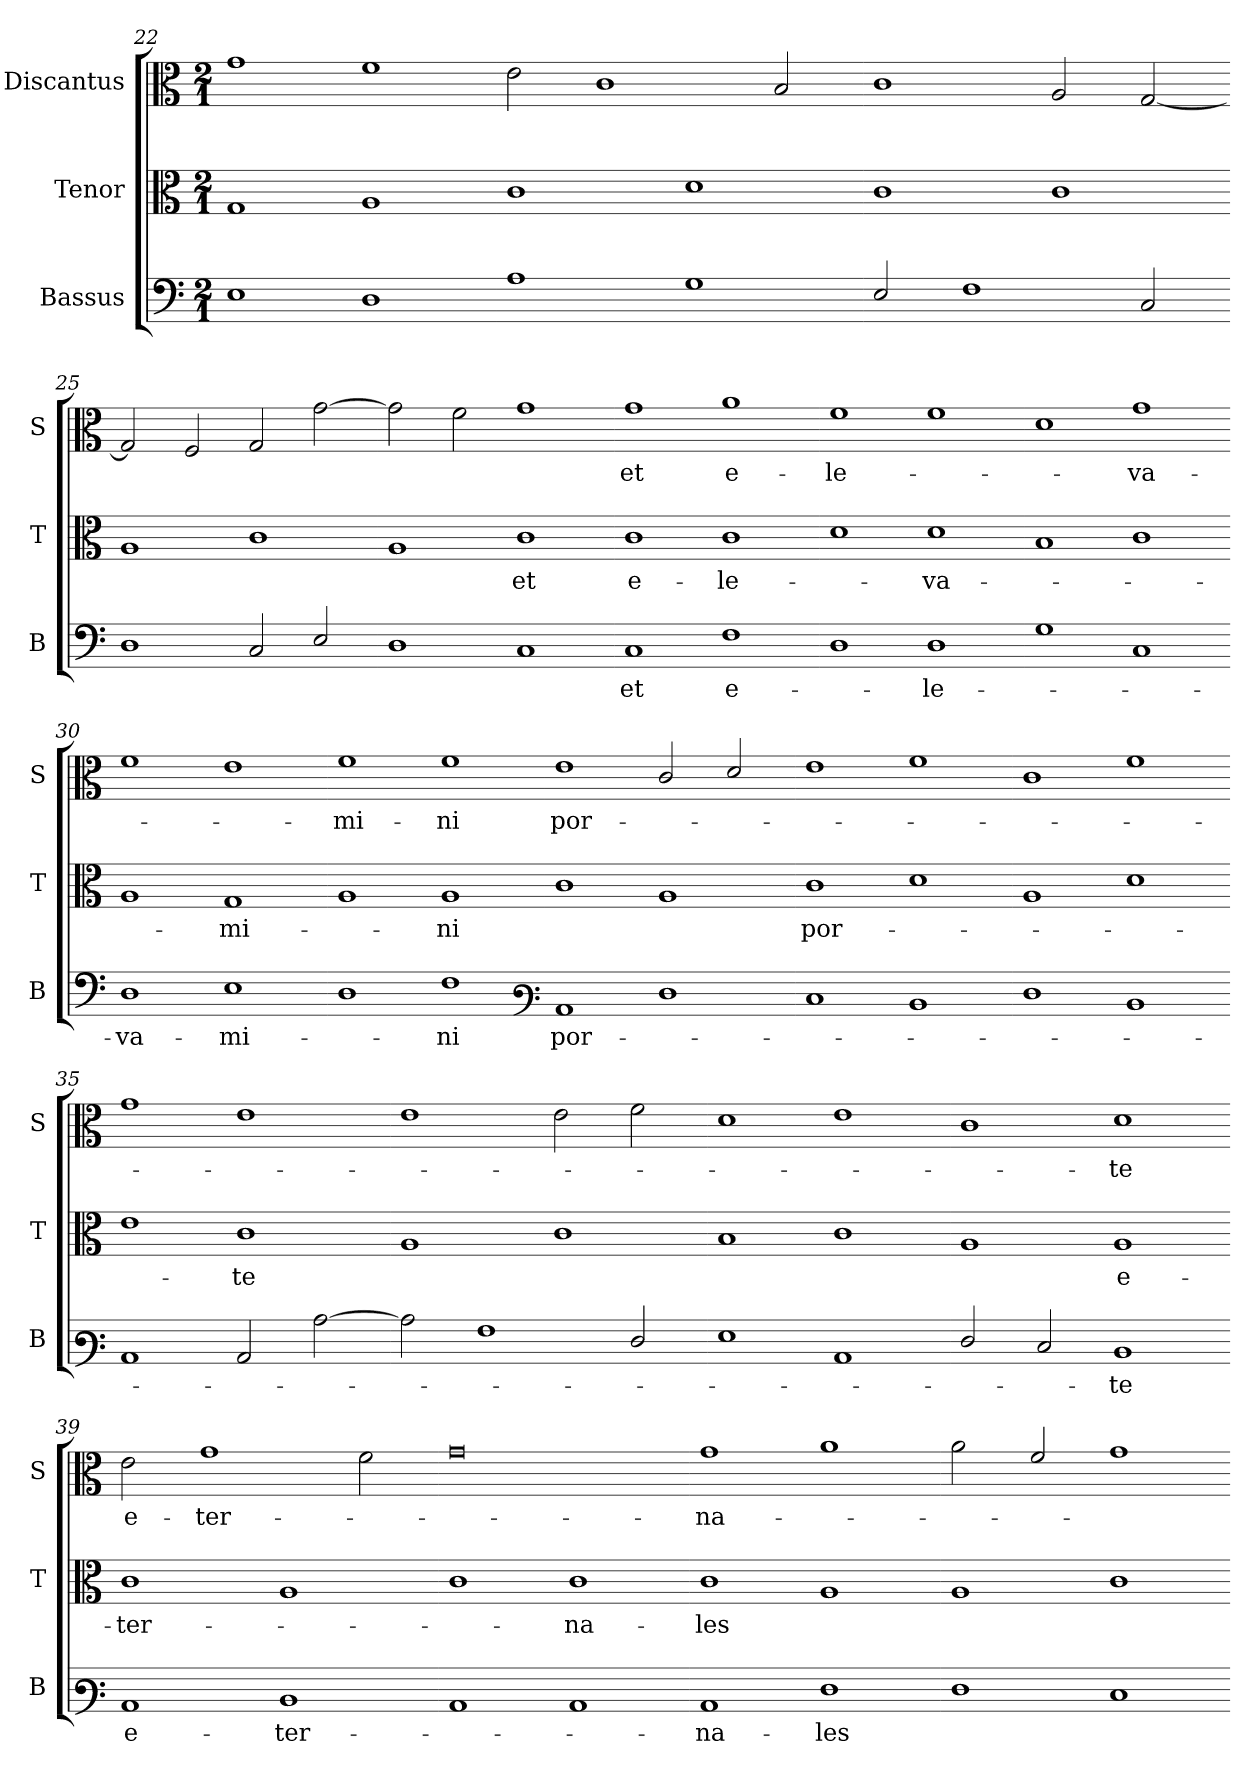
**kern	**text	**kern	**text	**kern	**text
*part3	*part3	*part2	*part2	*part1	*part1
*staff3	*staff3	*staff2	*staff2	*staff1	*staff1
*I"Bassus	*	*I"Tenor	*	*I"Discantus	*
*I'B	*	*I'T	*	*I'S	*
*clefF4	*	*clefC3	*	*clefC3	*
*k[]	*	*k[]	*	*k[]	*
*C:	*	*C:	*	*C:	*
*M2/1	*	*M2/1	*	*M2/1	*
=22	=22	=22	=22	=22	=22
1E	.	1G	.	1g	.
1D	.	1A	.	1f	.
=23-	=23-	=23-	=23-	=23-	=23-
1A	.	1c	.	2e\	.
.	.	.	.	1c	.
1G	.	1d	.	.	.
.	.	.	.	2B/	.
=24-	=24-	=24-	=24-	=24-	=24-
2E/	.	1c	.	1c	.
1F	.	.	.	.	.
.	.	1c	.	2A/	.
2C/	.	.	.	[2G/	.
=25-	=25-	=25-	=25-	=25-	=25-
1D	.	1A	.	2G/]	.
.	.	.	.	2F/	.
2C/	.	1c	.	2G/	.
2E/	.	.	.	[2g\	.
=26-	=26-	=26-	=26-	=26-	=26-
1D	.	1A	.	2g\]	.
.	.	.	.	2f\	.
1C	.	1c	et	1g	.
=27-	=27-	=27-	=27-	=27-	=27-
1C	et	1c	e-	1g	et
1F	e-	1c	-le-	1a	e-
=28-	=28-	=28-	=28-	=28-	=28-
1D	.	1d	.	1f	-le-
1D	-le-	1d	-va-	1f	.
=29-	=29-	=29-	=29-	=29-	=29-
1G	.	1B	.	1d	.
1C	.	1c	.	1g	-va-
=30-	=30-	=30-	=30-	=30-	=30-
1D	-va-	1A	.	1f	.
1E	-mi-	1G	-mi-	1e	.
=31-	=31-	=31-	=31-	=31-	=31-
1D	.	1A	.	1f	-mi-
1F	-ni	1A	-ni	1f	-ni
*clefF3	*	*	*	*	*
=32-	=32-	=32-	=32-	=32-	=32-
1C	por-	1c	.	1e	por-
1F	.	1A	.	2c/	.
.	.	.	.	2d/	.
=33-	=33-	=33-	=33-	=33-	=33-
1E	.	1c	por-	1e	.
1D	.	1d	.	1f	.
=34-	=34-	=34-	=34-	=34-	=34-
1F	.	1A	.	1c	.
1D	.	1d	.	1f	.
=35-	=35-	=35-	=35-	=35-	=35-
1C	.	1e	.	1g	.
2C/	.	1c	-te	1e	.
[2c\	.	.	.	.	.
=36-	=36-	=36-	=36-	=36-	=36-
2c\]	.	1A	.	1e	.
1A	.	.	.	.	.
.	.	1c	.	2e\	.
2F/	.	.	.	2f\	.
=37-	=37-	=37-	=37-	=37-	=37-
1G	.	1B	.	1d	.
1C	.	1c	.	1e	.
=38-	=38-	=38-	=38-	=38-	=38-
2F/	.	1A	.	1c	.
2E/	.	.	.	.	.
1D	-te	1A	e-	1d	-te
=39-	=39-	=39-	=39-	=39-	=39-
1C	e-	1c	-ter-	2e\	e-
.	.	.	.	1g	-ter-
1D	-ter-	1A	.	.	.
.	.	.	.	2f\	.
=40-	=40-	=40-	=40-	=40-	=40-
1C	.	1c	.	0g	.
1C	.	1c	-na-	.	.
=41-	=41-	=41-	=41-	=41-	=41-
1C	-na-	1c	-les	1g	-na-
1F	-les	1A	.	1a	.
=42-	=42-	=42-	=42-	=42-	=42-
1F	.	1A	.	2a\	.
.	.	.	.	2f/	.
1E	.	1c	.	1g	.
=-	=-	=-	=-	=-	=-
*-	*-	*-	*-	*-	*-
